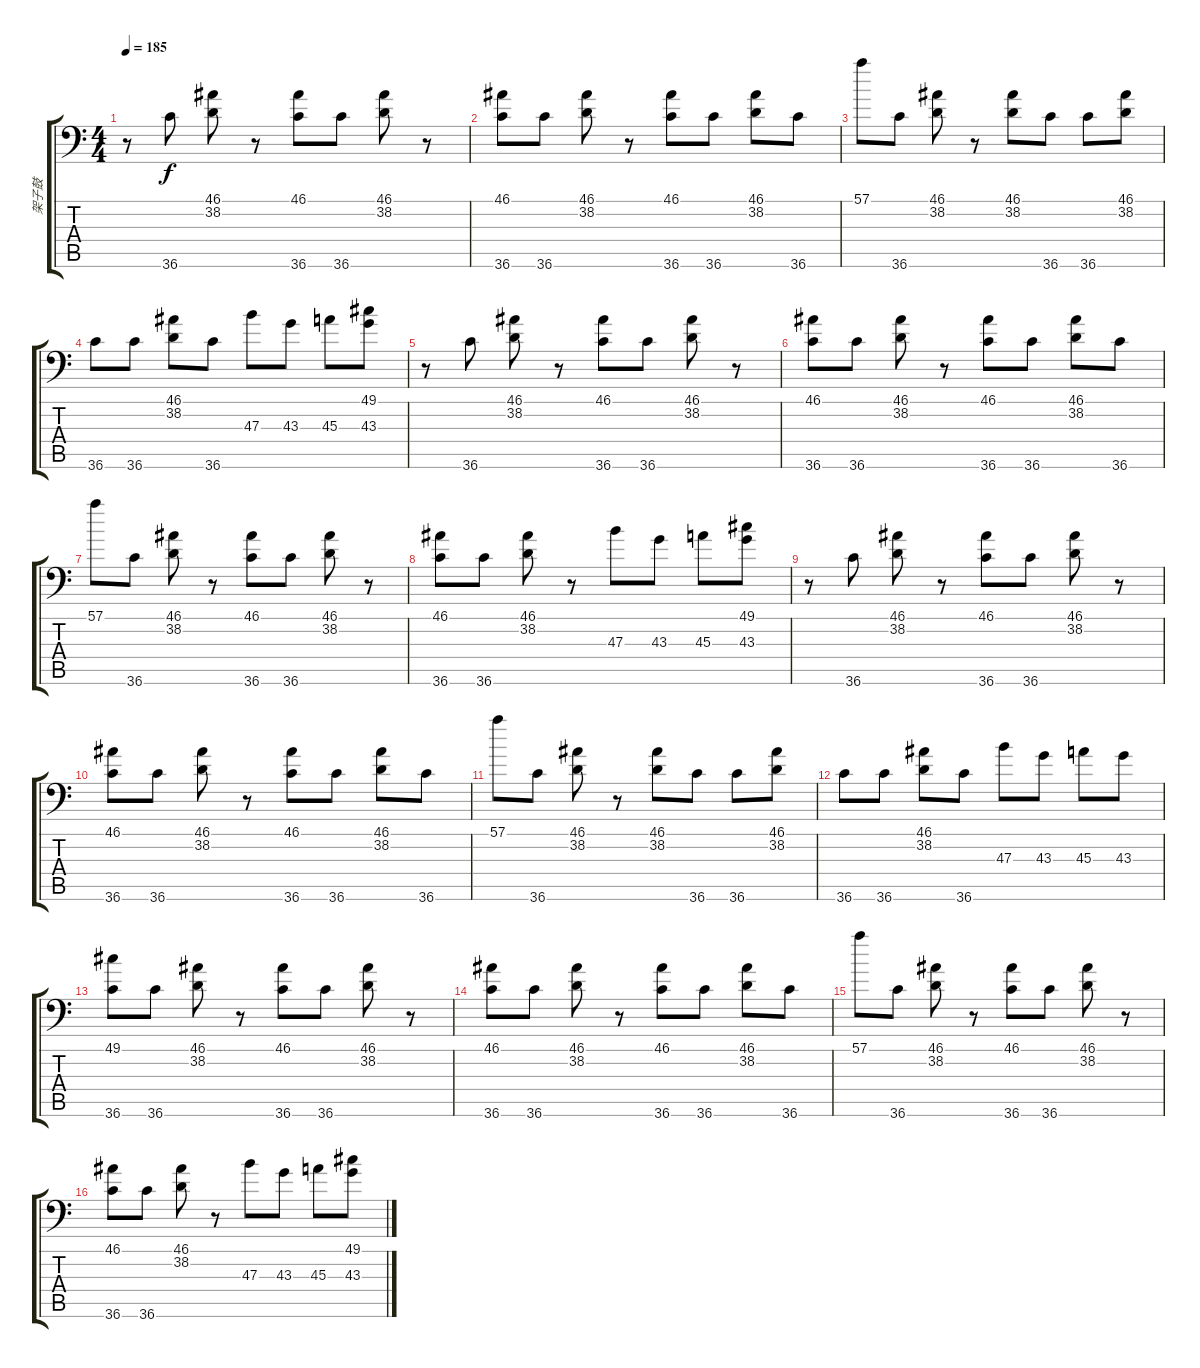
\track ("架子鼓" "架子鼓") {instrument acousticgrandpiano}
\staff {score tabs}
\tuning (C-1 C-1 C-1 C-1 C-1 C-1) {hide}
\ts (4 4)
\tempo 185
\clef f4
\ks c
r.8{dy f} 36.6.8 (46.1 38.2).8 r.8 (46.1 36.6).8 36.6.8 (46.1 38.2).8 r.8 |
(46.1 36.6).8 36.6.8 (46.1 38.2).8 r.8 (46.1 36.6).8 36.6.8 (46.1 38.2).8 36.6.8 |
57.1.8 36.6.8 (46.1 38.2).8 r.8 (46.1 38.2).8 36.6.8 36.6.8 (46.1 38.2).8 |
36.6.8 36.6.8 (46.1 38.2).8 36.6.8 47.3.8 43.3.8 45.3.8 (49.1 43.3).8 |
r.8 36.6.8 (46.1 38.2).8 r.8 (46.1 36.6).8 36.6.8 (46.1 38.2).8 r.8 |
(46.1 36.6).8 36.6.8 (46.1 38.2).8 r.8 (46.1 36.6).8 36.6.8 (46.1 38.2).8 36.6.8 |
57.1.8 36.6.8 (46.1 38.2).8 r.8 (46.1 36.6).8 36.6.8 (46.1 38.2).8 r.8 |
(46.1 36.6).8 36.6.8 (46.1 38.2).8 r.8 47.3.8 43.3.8 45.3.8 (49.1 43.3).8 |
r.8 36.6.8 (46.1 38.2).8 r.8 (46.1 36.6).8 36.6.8 (46.1 38.2).8 r.8 |
(46.1 36.6).8 36.6.8 (46.1 38.2).8 r.8 (46.1 36.6).8 36.6.8 (46.1 38.2).8 36.6.8 |
57.1.8 36.6.8 (46.1 38.2).8 r.8 (46.1 38.2).8 36.6.8 36.6.8 (46.1 38.2).8 |
36.6.8 36.6.8 (46.1 38.2).8 36.6.8 47.3.8 43.3.8 45.3.8 43.3.8 |
(49.1 36.6).8 36.6.8 (46.1 38.2).8 r.8 (46.1 36.6).8 36.6.8 (46.1 38.2).8 r.8 |
(46.1 36.6).8 36.6.8 (46.1 38.2).8 r.8 (46.1 36.6).8 36.6.8 (46.1 38.2).8 36.6.8 |
57.1.8 36.6.8 (46.1 38.2).8 r.8 (46.1 36.6).8 36.6.8 (46.1 38.2).8 r.8 |
(46.1 36.6).8 36.6.8 (46.1 38.2).8 r.8 47.3.8 43.3.8 45.3.8 (49.1 43.3).8
